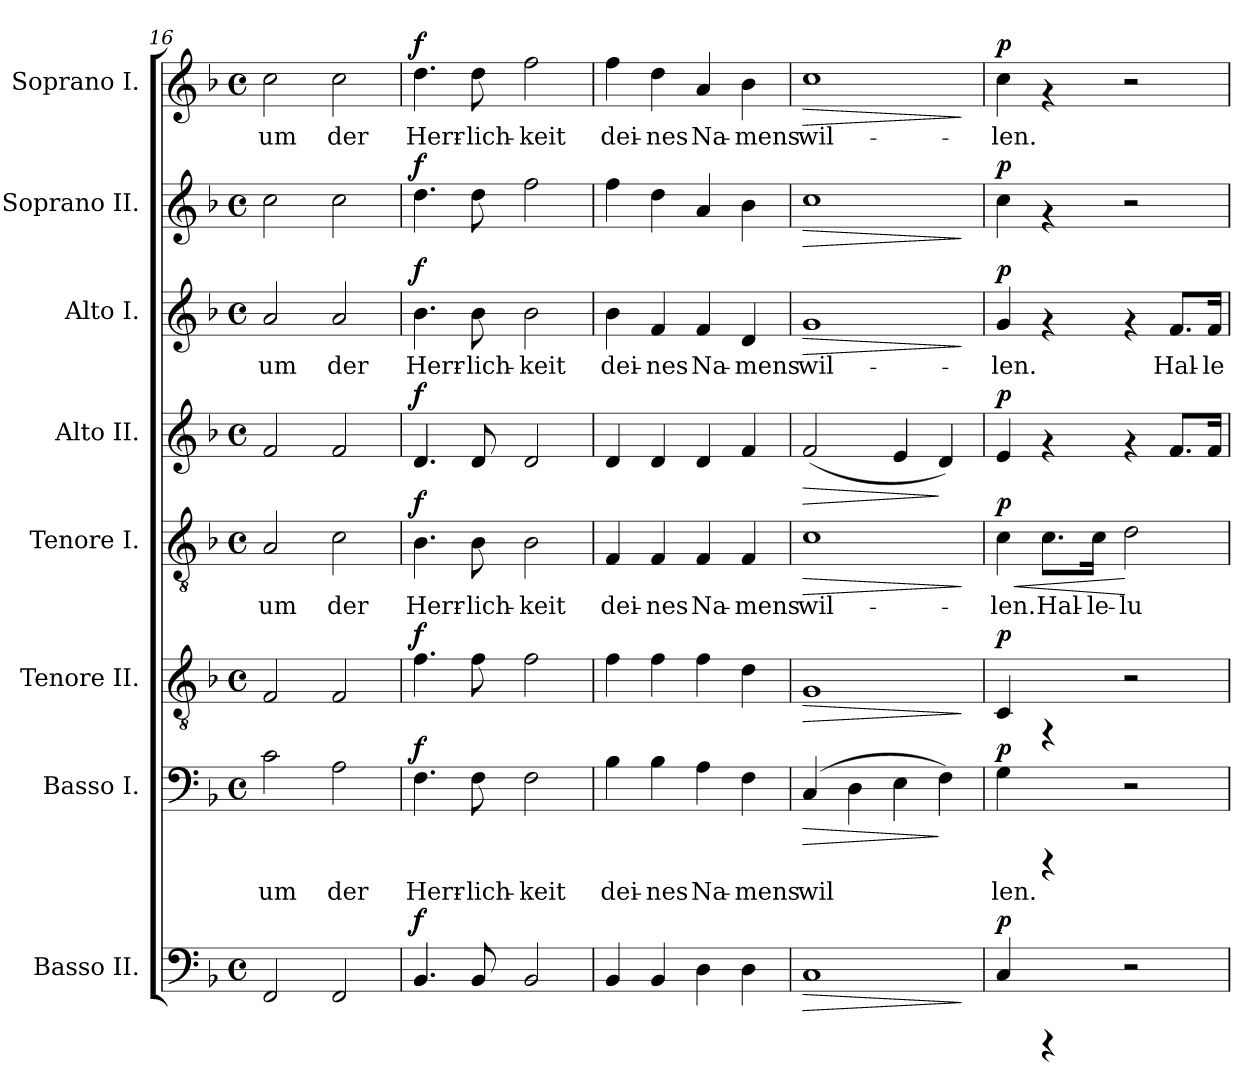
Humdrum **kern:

**kern	**text	**dynam	**kern	**text	**dynam	**kern	**dynam	**kern	**text	**dynam	**kern	**dynam	**kern	**text	**dynam	**kern	**text	**dynam	**kern	**text	**dynam
*part8	*part8	*part8	*part7	*part7	*part7	*part6	*part6	*part5	*part5	*part5	*part4	*part4	*part3	*part3	*part3	*part2	*part2	*part2	*part1	*part1	*part1
*staff8	*staff8	*staff8	*staff7	*staff7	*staff7	*staff6	*staff6	*staff5	*staff5	*staff5	*staff4	*staff4	*staff3	*staff3	*staff3	*staff2	*staff2	*staff2	*staff1	*staff1	*staff1
*I"Basso II.	*	*	*I"Basso I.	*	*	*I"Tenore II.	*	*I"Tenore I.	*	*	*I"Alto II.	*	*I"Alto I.	*	*	*I"Soprano II.	*	*	*I"Soprano I.	*	*
*clefF4	*	*	*clefF4	*	*	*clefGv2	*	*clefGv2	*	*	*clefG2	*	*clefG2	*	*	*clefG2	*	*	*clefG2	*	*
*k[b-]	*	*	*k[b-]	*	*	*k[b-]	*	*k[b-]	*	*	*k[b-]	*	*k[b-]	*	*	*k[b-]	*	*	*k[b-]	*	*
*F:	*	*	*F:	*	*	*F:	*	*F:	*	*	*F:	*	*F:	*	*	*F:	*	*	*F:	*	*
*M4/4	*	*	*M4/4	*	*	*M4/4	*	*M4/4	*	*	*M4/4	*	*M4/4	*	*	*M4/4	*	*	*M4/4	*	*
*met(c)	*	*	*met(c)	*	*	*met(c)	*	*met(c)	*	*	*met(c)	*	*met(c)	*	*	*met(c)	*	*	*met(c)	*	*
=16	=16	=16	=16	=16	=16	=16	=16	=16	=16	=16	=16	=16	=16	=16	=16	=16	=16	=16	=16	=16	=16
!	!LO:LY:b:rj	!	!	!LO:LY:b:cj	!	!	!	!	!LO:LY:b:cj	!	!	!	!	!LO:LY:b:cj	!	!	!LO:LY:b:cj	!	!	!LO:LY:b:cj	!
2FF/	.	.	2c\	um	.	2F/	.	2A/	um	.	2f/	.	2a/	um	.	2cc\	.	.	2cc\	um	.
!	!LO:LY:b:rj	!	!	!LO:LY:b:cj	!	!	!	!	!LO:LY:b:cj	!	!	!	!	!LO:LY:b:cj	!	!	!LO:LY:b:cj	!	!	!LO:LY:b:cj	!
2FF/	.	.	2A\	der	.	2F/	.	2c\	der	.	2f/	.	2a/	der	.	2cc\	.	.	2cc\	der	.
!!LO:PB:g=z
=17!	=17!	=17!	=17!	=17!	=17!	=17!	=17!	=17!	=17!	=17!	=17!	=17!	=17!	=17!	=17!	=17!	=17!	=17!	=17!	=17!	=17!
!	!LO:LY:b:rj	!LO:DY:a	!	!LO:LY:b:cj	!LO:DY:a	!	!LO:DY:a	!	!LO:LY:b:cj	!LO:DY:a	!	!LO:DY:a	!	!LO:LY:b:cj	!LO:DY:a	!	!LO:LY:b:cj	!LO:DY:a	!	!LO:LY:b:cj	!LO:DY:a
4.BB-/	.	f	4.F\	Herr-	f	4.f\	f	4.B-\	Herr-	f	4.d/	f	4.b-\	Herr-	f	4.dd\	.	f	4.dd\	Herr-	f
!	!LO:LY:b:rj	!	!	!LO:LY:b:cj	!	!	!	!	!LO:LY:b:cj	!	!	!	!	!LO:LY:b:cj	!	!	!LO:LY:b:cj	!	!	!LO:LY:b:cj	!
8BB-/	.	.	8F\	-lich-	.	8f\	.	8B-\	-lich-	.	8d/	.	8b-\	-lich-	.	8dd\	.	.	8dd\	-lich-	.
!	!LO:LY:b:rj	!	!	!LO:LY:b:cj	!	!	!	!	!LO:LY:b:cj	!	!	!	!	!LO:LY:b:cj	!	!	!LO:LY:b:cj	!	!	!LO:LY:b:cj	!
2BB-/	.	.	2F\	-keit	.	2f\	.	2B-\	-keit	.	2d/	.	2b-\	-keit	.	2ff\	.	.	2ff\	-keit	.
=18!	=18!	=18!	=18!	=18!	=18!	=18!	=18!	=18!	=18!	=18!	=18!	=18!	=18!	=18!	=18!	=18!	=18!	=18!	=18!	=18!	=18!
!	!LO:LY:b:rj	!	!	!LO:LY:b:cj	!	!	!	!	!LO:LY:b:cj	!	!	!	!	!LO:LY:b:cj	!	!	!LO:LY:b:cj	!	!	!LO:LY:b:cj	!
4BB-/	.	.	4B-\	dei-	.	4f\	.	4F/	dei-	.	4d/	.	4b-\	dei-	.	4ff\	.	.	4ff\	dei-	.
!	!LO:LY:b:rj	!	!	!LO:LY:b:cj	!	!	!	!	!LO:LY:b:cj	!	!	!	!	!LO:LY:b:cj	!	!	!LO:LY:b:cj	!	!	!LO:LY:b:cj	!
4BB-/	.	.	4B-\	-nes	.	4f\	.	4F/	-nes	.	4d/	.	4f/	-nes	.	4dd\	.	.	4dd\	-nes	.
!	!LO:LY:b:rj	!	!	!LO:LY:b:cj	!	!	!	!	!LO:LY:b:cj	!	!	!	!	!LO:LY:b:cj	!	!	!LO:LY:b:cj	!	!	!LO:LY:b:cj	!
4D\	.	.	4A\	Na-	.	4f\	.	4F/	Na-	.	4d/	.	4f/	Na-	.	4a/	.	.	4a/	Na-	.
!	!LO:LY:b:rj	!	!	!LO:LY:b:cj	!	!	!	!	!LO:LY:b:cj	!	!	!	!	!LO:LY:b:cj	!	!	!LO:LY:b:cj	!	!	!LO:LY:b:cj	!
4D\	.	.	4F\	-mens	.	4d\	.	4F/	-mens	.	4f/	.	4d/	-mens	.	4b-\	.	.	4b-\	-mens	.
=19!	=19!	=19!	=19!	=19!	=19!	=19!	=19!	=19!	=19!	=19!	=19!	=19!	=19!	=19!	=19!	=19!	=19!	=19!	=19!	=19!	=19!
!	!LO:LY:b:rj	!LO:HP:b	!	!LO:LY:b:cj	!LO:HP:b	!	!LO:HP:b	!	!LO:LY:b:cj	!LO:HP:b	!	!LO:HP:b	!	!LO:LY:b:cj	!LO:HP:b	!	!LO:LY:b:cj	!LO:HP:b	!	!LO:LY:b:cj	!LO:HP:b
1C	.	>	(>4C/	wil-	>	1G	>	1c	wil-	>	(<2f/	>	1g	wil-	>	1cc	.	>	1cc	wil-	>
!	!	!	!	!LO:LY:b:cj	!	!	!	!	!	!	!	!	!	!	!	!	!	!	!	!	!
.	.	.	4D\	--	.	.	.	.	.	.	.	.	.	.	.	.	.	.	.	.	.
!	!	!	!	!LO:LY:b:cj	!	!	!	!	!	!	!	!	!	!	!	!	!	!	!	!	!
.	.	.	4E\	--	.	.	.	.	.	.	4e/	.	.	.	.	.	.	.	.	.	.
!	!	!	!	!LO:LY:b:cj	!	!	!	!	!	!	!	!	!	!	!	!	!	!	!	!	!
.	.	.	4F\)	--	]	.	.	.	.	.	4d/)	]	.	.	.	.	.	.	.	.	.
.	.	]	.	.	.	.	]	.	.	]	.	.	.	.	]	.	.	]	.	.	]
=20!	=20!	=20!	=20!	=20!	=20!	=20!	=20!	=20!	=20!	=20!	=20!	=20!	=20!	=20!	=20!	=20!	=20!	=20!	=20!	=20!	=20!
!	!LO:LY:b:rj	!LO:DY:a	!	!LO:LY:b:cj	!LO:DY:a	!	!LO:DY:a	!	!LO:LY:b:cj	!LO:HP:b	!	!	!	!LO:LY:b:cj	!	!	!LO:LY:b:cj	!	!	!LO:LY:b:cj	!
!	!	!	!	!	!	!	!	!	!	!LO:DY:n=1:a	!	!LO:DY:a	!	!	!LO:DY:a	!	!	!LO:DY:a	!	!	!LO:DY:a
4C/	.	p	4G\	-len.	p	4C/	p	4c\	-len.	< p	4e/	p	4g/	-len.	p	4cc\	.	p	4cc\	-len.	p
!	!	!	!	!	!	!	!	!	!LO:LY:b:cj	!	!	!	!	!	!	!	!	!	!	!	!
4rCCC	.	.	4rCCC	.	.	4rFF	.	8.c\L	Hal-	.	4rf	.	4rf	.	.	4rf	.	.	4rf	.	.
!	!	!	!	!	!	!	!	!	!LO:LY:b:cj	!	!	!	!	!	!	!	!	!	!	!	!
.	.	.	.	.	.	.	.	16c\Jk	-le-	.	.	.	.	.	.	.	.	.	.	.	.
!	!	!	!	!	!	!	!	!	!LO:LY:b:cj	!	!	!	!	!	!	!	!	!	!	!	!
2r	.	.	2r	.	.	2r	.	2d\	-lu-	[	4rf	.	4rf	.	.	2r	.	.	2r	.	.
!	!	!	!	!	!	!	!	!	!	!	!	!	!	!LO:LY:b:cj	!	!	!	!	!	!	!
.	.	.	.	.	.	.	.	.	.	.	8.f/L	.	8.f/L	Hal-	.	.	.	.	.	.	.
!	!	!	!	!	!	!	!	!	!	!	!	!	!	!LO:LY:b:cj	!	!	!	!	!	!	!
.	.	.	.	.	.	.	.	.	.	.	16f/Jk	.	16f/Jk	-le-	.	.	.	.	.	.	.
=!	=!	=!	=!	=!	=!	=!	=!	=!	=!	=!	=!	=!	=!	=!	=!	=!	=!	=!	=!	=!	=!
*-	*-	*-	*-	*-	*-	*-	*-	*-	*-	*-	*-	*-	*-	*-	*-	*-	*-	*-	*-	*-	*-
